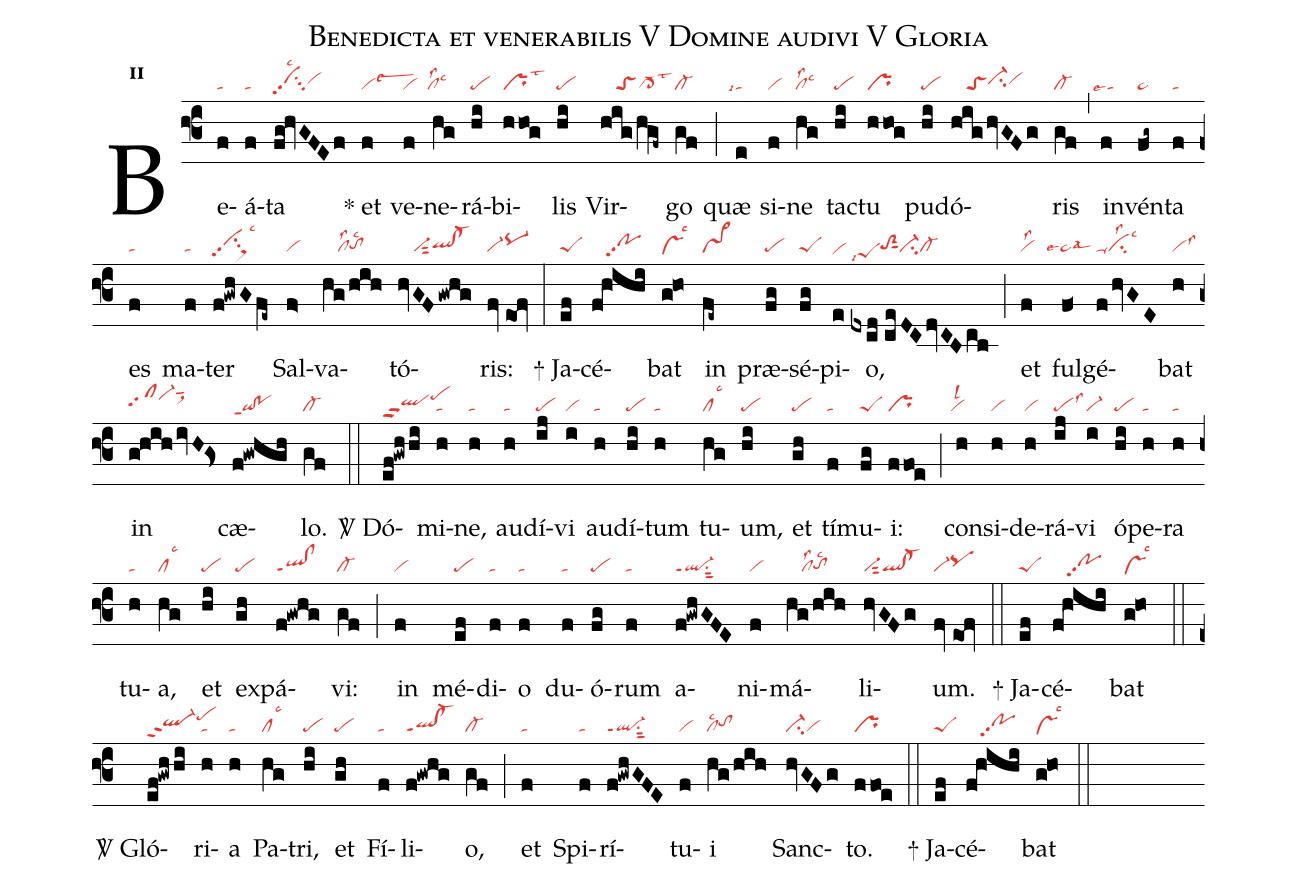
name:Benedicta et venerabilis V Domine audivi V Gloria;
office-part:re;
mode:2;
nabc-lines:1;
%%
initial-style: 0;
name: Benedicta et venerabilis;
mode: 2;
office-part: Responsorium;
annotation: Resp.;
annotation: ii;
nabc-lines: 1;
%%
(f3) Be(f|ta)á(f|ta)ta(fg!hvGFEf|vihhpp2su3lsc2vihh) <sp>*</sp> et(f|vilsew3) ve(f|vi)ne(hg|`cllss2lsc3)rá(hi|pe)bi(hhog|prlst3)lis(hi|pe) Vir(hig/hV!gf~|////toScl>-lst3)go(gf|cl-) (;) quæ(e|``talsi4) si(f|vi)ne(hg|cllss2lsc3) tac(hi|pe)tu(hhog|pr) pu(hi|pe)dó(highvGFg|////toSci-hhvihh)ris(gf|cl-) (,) in(f|``talse4)vén(fg~|ta>)ta(f|ta) es(f|ta) ma(f|ta)ter(f!gwhGfe~|vihhpp2su2sux1lsc3) Sal(f>|vi)va(hg/hih|////cllss2tohglsc2)tó(hvGF/gwhg|////vi-sut2qlhg!cl-hg)ris:(fv//eof|vi-pq-hh) (:)
<sp>+</sp> Ja(ef|peS)cé(f@h@ihi|////pohhpp2)bat(g!ho|vshelsc3) in(fe~|vs>) præ(fg|pe)sé(fg|peS)pi(e|vihe)o,(dxcd//ce/DCdvCBcb|peShdlsi7toS2hgsut1ci-cl-) (;) et(f|vilss2) ful(f<|````ta>lse4lsal3)gé(f/hvGE|ta-cilss2lsc3)bat(h|vilss3) in(g!hihivH!Gs>|clhhpp2vi-hjsut1sux1) cæ(f!gwhgh|qi!poppt1)lo.(gf|cl-) (::)

<sp>V/</sp> Dó(ef!gwhhi|qlhhppu2pehj)mi(h|ta)ne,(h|ta) au(h|ta)dí(ij|pe)vi(i|vi) au(h|ta)dí(hi|pe)tum(h|ta) tu(hg|cllsc3)um,(hi|pe) et(gh|pe) tí(f|ta)mu(fg|peS)i:(ffoe|pr) (;) con(h|`vilsl2)si(h|vi)de(h|vi)rá(ij|pelss3)vi(i|vi-) ó(hi|pe)pe(h|ta)ra(h|ta) tu(h|ta)a,(hg|cllsc3) et(hi|pe) ex(gh|pe)pá(f!gwhg|ql!clppt1)vi:(gf|cl-) (;) in(f|vi) mé(ef|pe)di(f|ta)o(f|ta) du(f|ta)ó(fg|pe)rum(f|ta) a(f!gwhGFE|ql-ppt1su1sut2)ni(f|vi)má(hg/hih|////cllss2tohglsc2)li(hvGFg|vi-sut2ql!cl-)um.(fv//eof|vi-pqhh) (::)
<sp>+</sp> Ja(ef|peS)cé(f@h@ihi|////pohhpp2)bat(g!ho|vshelsc3) (::)

<sp>V/</sp> Gló(ef!gwhhi|ql-hhppt2pehj)ri(h|ta)a(h|ta) Pa(hg|cllsc3)tri,(hi|pe) et(gh|pe) Fí(f|ta)li(f!gwhg|ql!cl-ppt1)o,(gf|cl-) (;) et(f|ta) Spi(f|ta)rí(f!gwhGFE|ql-ppt1su1sut2)tu(f|vi)i(hg/hih|cllsc2tohh) Sanc(hvGFg|ci-vi)to.(ffoe|pr) (::)
<sp>+</sp> Ja(ef|peS)cé(f@h@ihi|////pohhpp2)bat(g!ho|vshelsc3) (::)
